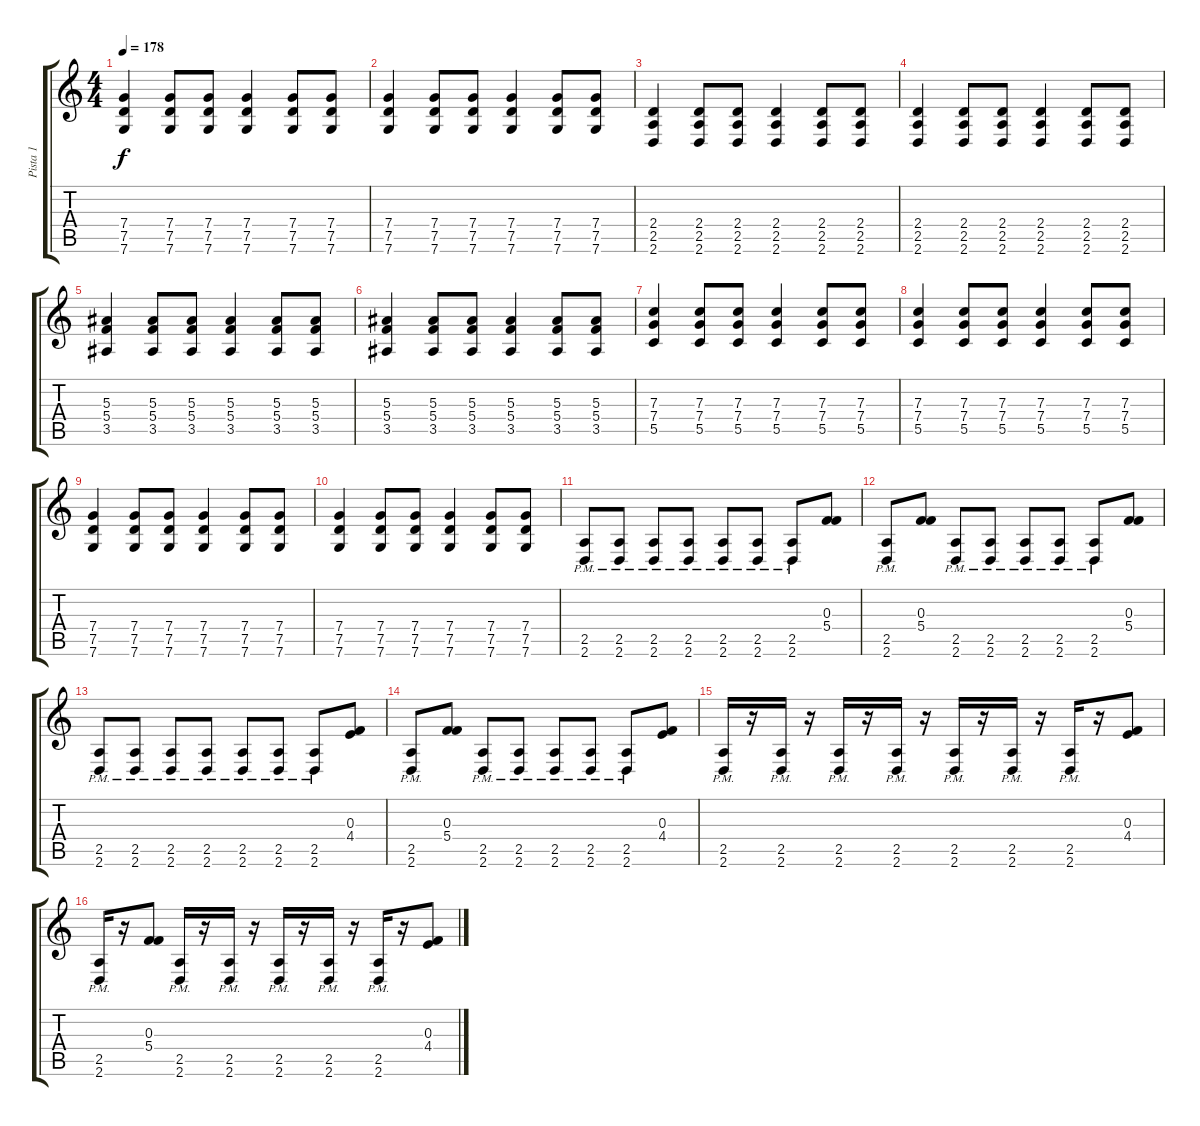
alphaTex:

\track ("Pista 1" "Pista 1") {instrument overdrivenguitar}
\staff {score tabs}
\tuning (D4 A3 F3 C3 G2 C2) {hide}
\ts (4 4)
\tempo 178
\clef g2
\ks c
(7.4 7.5 7.6).4{dy f} (7.4 7.5 7.6).8 (7.4 7.5 7.6).8 (7.4 7.5 7.6).4 (7.4 7.5 7.6).8 (7.4 7.5 7.6).8 |
(7.4 7.5 7.6).4 (7.4 7.5 7.6).8 (7.4 7.5 7.6).8 (7.4 7.5 7.6).4 (7.4 7.5 7.6).8 (7.4 7.5 7.6).8 |
(2.4 2.5 2.6).4 (2.4 2.5 2.6).8 (2.4 2.5 2.6).8 (2.4 2.5 2.6).4 (2.4 2.5 2.6).8 (2.4 2.5 2.6).8 |
(2.4 2.5 2.6).4 (2.4 2.5 2.6).8 (2.4 2.5 2.6).8 (2.4 2.5 2.6).4 (2.4 2.5 2.6).8 (2.4 2.5 2.6).8 |
(5.3 5.4 3.5).4 (5.3 5.4 3.5).8 (5.3 5.4 3.5).8 (5.3 5.4 3.5).4 (5.3 5.4 3.5).8 (5.3 5.4 3.5).8 |
(5.3 5.4 3.5).4 (5.3 5.4 3.5).8 (5.3 5.4 3.5).8 (5.3 5.4 3.5).4 (5.3 5.4 3.5).8 (5.3 5.4 3.5).8 |
(7.3 7.4 5.5).4 (7.3 7.4 5.5).8 (7.3 7.4 5.5).8 (7.3 7.4 5.5).4 (7.3 7.4 5.5).8 (7.3 7.4 5.5).8 |
(7.3 7.4 5.5).4 (7.3 7.4 5.5).8 (7.3 7.4 5.5).8 (7.3 7.4 5.5).4 (7.3 7.4 5.5).8 (7.3 7.4 5.5).8 |
(7.4 7.5 7.6).4 (7.4 7.5 7.6).8 (7.4 7.5 7.6).8 (7.4 7.5 7.6).4 (7.4 7.5 7.6).8 (7.4 7.5 7.6).8 |
(7.4 7.5 7.6).4 (7.4 7.5 7.6).8 (7.4 7.5 7.6).8 (7.4 7.5 7.6).4 (7.4 7.5 7.6).8 (7.4 7.5 7.6).8 |
(2.5{pm} 2.6).8 (2.5{pm} 2.6).8 (2.5{pm} 2.6).8 (2.5{pm} 2.6).8 (2.5{pm} 2.6).8 (2.5{pm} 2.6).8 (2.5{pm} 2.6).8 (0.3 5.4).8 |
(2.5{pm} 2.6).8 (0.3 5.4).8 (2.5{pm} 2.6).8 (2.5{pm} 2.6).8 (2.5{pm} 2.6).8 (2.5{pm} 2.6).8 (2.5{pm} 2.6).8 (0.3 5.4).8 |
(2.5{pm} 2.6).8 (2.5{pm} 2.6).8 (2.5{pm} 2.6).8 (2.5{pm} 2.6).8 (2.5{pm} 2.6).8 (2.5{pm} 2.6).8 (2.5{pm} 2.6).8 (0.3 4.4).8 |
(2.5{pm} 2.6).8 (0.3 5.4).8 (2.5{pm} 2.6).8 (2.5{pm} 2.6).8 (2.5{pm} 2.6).8 (2.5{pm} 2.6).8 (2.5{pm} 2.6).8 (0.3 4.4).8 |
(2.5 2.6{pm}).16 r.16 (2.5 2.6{pm}).16 r.16 (2.5 2.6{pm}).16 r.16 (2.5 2.6{pm}).16 r.16 (2.5 2.6{pm}).16 r.16 (2.5 2.6{pm}).16 r.16 (2.5 2.6{pm}).16 r.16 (0.3 4.4).8 |
(2.5{pm} 2.6).16 r.16 (0.3 5.4).8 (2.5{pm} 2.6).16 r.16 (2.5{pm} 2.6).16 r.16 (2.5{pm} 2.6).16 r.16 (2.5{pm} 2.6).16 r.16 (2.5{pm} 2.6).16 r.16 (0.3 4.4).8
